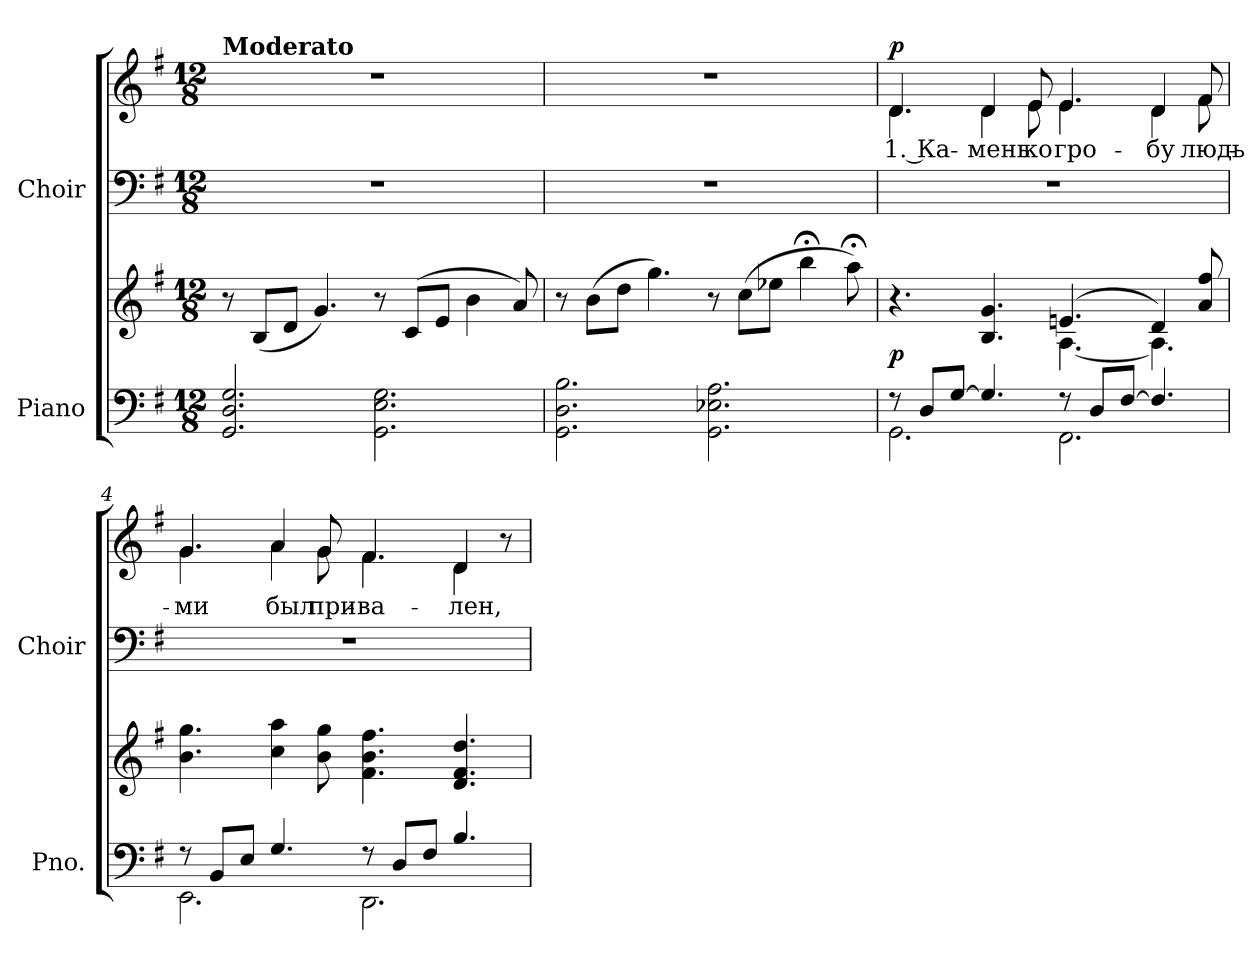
**kern	**kern	**dynam	**kern	**kern	**text	**dynam
*part2	*part2	*part2	*part1	*part1	*part1	*part1
*staff4	*staff3	*staff3/4	*staff2	*staff1	*staff1	*staff1/2
*I"Piano	*	*	*I"Choir	*	*	*
*I'Pno.	*	*	*I'Choir	*	*	*
!!LO:PB:g=z
*clefF4	*clefG2	*	*clefF4	*clefG2	*	*
*k[f#]	*k[f#]	*	*k[f#]	*k[f#]	*	*
*G:	*G:	*	*G:	*G:	*	*
*M12/8	*M12/8	*	*M12/8	*M12/8	*	*
=1	=1	=1	=1	=1	=1	=1
!	!	!	!	!LO:TX:a:B:t=Мoderato	!	!
!	!	!	!LO:N:vis=1	!LO:N:vis=1	!	!
2.GGi/ 2.Di 2.Gi	8r	.	1.r	1.r	.	.
.	(8Bi/L	.	.	.	.	.
.	8di/J	.	.	.	.	.
.	4.gi/)	.	.	.	.	.
2.GGi\ 2.Ei 2.Gi	8r	.	.	.	.	.
.	(8ci/L	.	.	.	.	.
.	8ei/J	.	.	.	.	.
.	4bi\	.	.	.	.	.
.	8ai/)	.	.	.	.	.
=2	=2	=2	=2	=2	=2	=2
!	!	!	!LO:N:vis=1	!LO:N:vis=1	!	!
2.GGi\ 2.Di 2.Bi	8r	.	1.r	1.r	.	.
.	(8bi\L	.	.	.	.	.
.	8ddi\J	.	.	.	.	.
.	4.ggi\)	.	.	.	.	.
2.GGi\ 2.E-Xi 2.Ai	8r	.	.	.	.	.
.	(8cci\L	.	.	.	.	.
.	8ee-Xi\J	.	.	.	.	.
.	4bb;i\	.	.	.	.	.
.	8aa;i\)	.	.	.	.	.
=3	=3	=3	=3	=3	=3	=3
*^	*^	*	*	*	*	*
!	!	!	!	!	!LO:N:vis=1	!	!	!
!	!	!	!	!	!	!	!LO:LY:b:color=#000000	!
*	*	*	*	*	*	*^	*	*
8r	2.GGi\	4.r	4.ryy	p	1.r	4.di/	4.di\	1. Ка-	p
8Di/L	.	.	.	.	.	.	.	.	.
[>8Gi/J	.	.	.	.	.	.	.	.	.
!	!	!	!	!	!	!	!	!LO:LY:b:color=#000000	!
4.Gi/]	.	4.Bi/ 4.gi	4.ryy	.	.	4di/	4di\	-мень	.
!	!	!	!	!	!	!	!	!LO:LY:b:color=#000000	!
.	.	.	.	.	.	8ei/	8ei\	ко	.
!	!	!	!	!	!	!	!	!LO:LY:b:color=#000000	!
8r	2.FF#i\	(4.eni/	[<4.Ai\	.	.	4.ei/	4.ei\	гро-	.
8Di/L	.	.	.	.	.	.	.	.	.
[>8F#i/J	.	.	.	.	.	.	.	.	.
!	!	!	!	!	!	!	!	!LO:LY:b:color=#000000	!
4.F#i/]	.	4di/)	4.Ai\]	.	.	4di/	4di\	-бу	.
!	!	!	!	!	!	!	!	!LO:LY:b:color=#000000	!
.	.	8ai/ 8ff#i	.	.	.	8f#i/	8f#i\	людь-	.
*	*	*v	*v	*	*	*	*	*	*
!!LO:LB:g=z	!!
=4	=4	=4	=4	=4	=4	=4	=4	=4
!	!	!	!	!LO:N:vis=1	!	!	!	!
!	!	!	!	!	!	!	!LO:LY:b:color=#000000	!
8r	2.EEi\	4.bi\ 4.ggi	.	1.r	4.gi/	4.gi\	-ми	.
8BBi/L	.	.	.	.	.	.	.	.
8Ei/J	.	.	.	.	.	.	.	.
!	!	!	!	!	!	!	!LO:LY:b:color=#000000	!
4.Gi/	.	4cci\ 4aai	.	.	4ai/	4ai\	был	.
!	!	!	!	!	!	!	!LO:LY:b:color=#000000	!
.	.	8bi\ 8ggi	.	.	8gi/	8gi\	при-	.
!	!	!	!	!	!	!	!LO:LY:b:color=#000000	!
8r	2.DDi\	4.f#i\ 4.bi 4.ff#i	.	.	4.f#i/	4.f#i\	-ва-	.
8Di/L	.	.	.	.	.	.	.	.
8F#i/J	.	.	.	.	.	.	.	.
!	!	!	!	!	!	!	!LO:LY:b:color=#000000	!
4.Bi/	.	4.di/ 4.f#i 4.ddi	.	.	4di/	4di\	-лен,	.
.	.	.	.	.	8r	8ryy	.	.
*v	*v	*	*	*	*v	*v	*	*
=	=	=	=	=	=	=
*-	*-	*-	*-	*-	*-	*-
